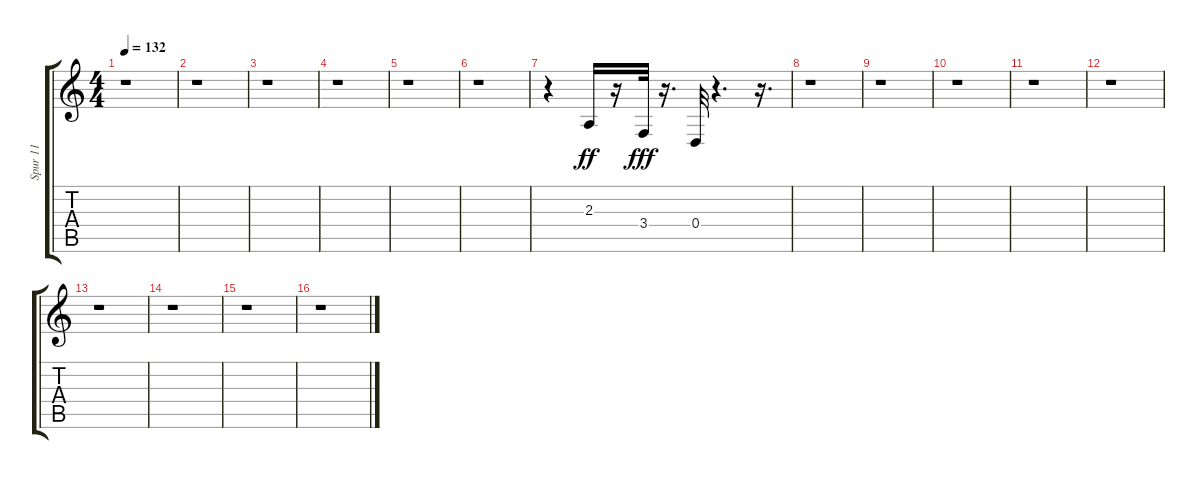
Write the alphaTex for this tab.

\track ("Spur 11" "Spur 11") {instrument synthdrum}
\staff {score tabs}
\tuning (E4 B3 G3 D3 A2 E2) {hide}
\ts (4 4)
\tempo 132
\clef g2
\ks c
r.1{dy ff} |
r.1 |
r.1 |
r.1 |
r.1 |
r.1 |
r.4 2.3.16 r.16 3.4.32{dy fff} r.16{d} 0.4.32 r.4{d} r.16{d} |
r.1 |
r.1 |
r.1 |
r.1 |
r.1 |
r.1 |
r.1 |
r.1 |
r.1
